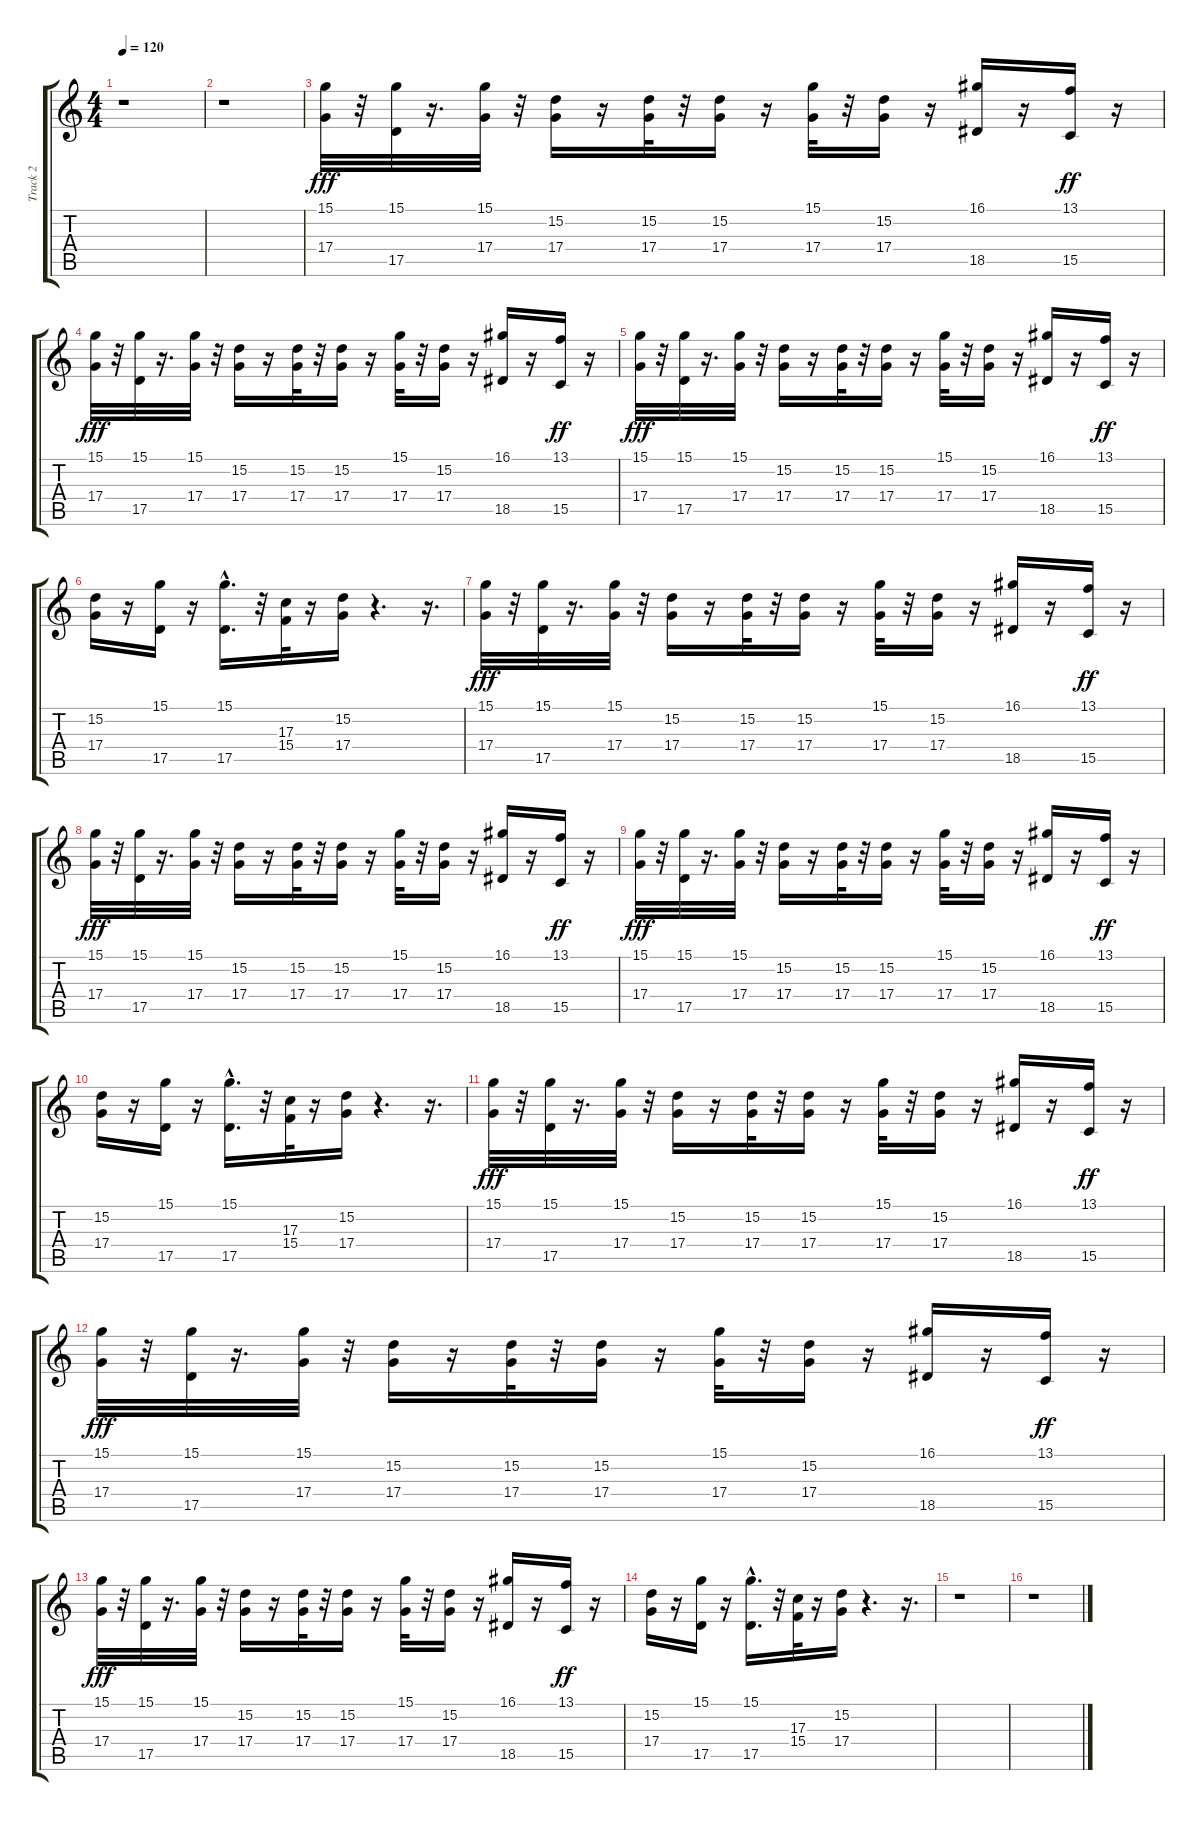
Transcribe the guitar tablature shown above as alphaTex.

\track ("Track 2" "Track 2") {instrument orchestrahit}
\staff {score tabs}
\tuning (E4 B3 G3 D3 A2 E2) {hide}
\ts (4 4)
\tempo 120
\clef g2
\ks c
r.1{dy fff instrument orchestrahit} |
r.1 |
(15.1 17.4).32 r.32 (15.1 17.5).32 r.16{d} (15.1 17.4).32 r.32 (15.2 17.4).16 r.16 (15.2 17.4).32 r.32 (15.2 17.4).16 r.16 (15.1 17.4).32 r.32 (15.2 17.4).16 r.16 (16.1 18.5).16 r.16 (13.1 15.5).16{dy ff} r.16 |
(15.1 17.4).32{dy fff} r.32 (15.1 17.5).32 r.16{d} (15.1 17.4).32 r.32 (15.2 17.4).16 r.16 (15.2 17.4).32 r.32 (15.2 17.4).16 r.16 (15.1 17.4).32 r.32 (15.2 17.4).16 r.16 (16.1 18.5).16 r.16 (13.1 15.5).16{dy ff} r.16 |
(15.1 17.4).32{dy fff} r.32 (15.1 17.5).32 r.16{d} (15.1 17.4).32 r.32 (15.2 17.4).16 r.16 (15.2 17.4).32 r.32 (15.2 17.4).16 r.16 (15.1 17.4).32 r.32 (15.2 17.4).16 r.16 (16.1 18.5).16 r.16 (13.1 15.5).16{dy ff} r.16 |
(15.2 17.4).16 r.16 (15.1 17.5).16 r.16 (15.1{hac} 17.5{hac}).16{d} r.32 (17.3 15.4).32 r.16 (15.2 17.4).16 r.4{d} r.16{d} |
(15.1 17.4).32{dy fff} r.32 (15.1 17.5).32 r.16{d} (15.1 17.4).32 r.32 (15.2 17.4).16 r.16 (15.2 17.4).32 r.32 (15.2 17.4).16 r.16 (15.1 17.4).32 r.32 (15.2 17.4).16 r.16 (16.1 18.5).16 r.16 (13.1 15.5).16{dy ff} r.16 |
(15.1 17.4).32{dy fff} r.32 (15.1 17.5).32 r.16{d} (15.1 17.4).32 r.32 (15.2 17.4).16 r.16 (15.2 17.4).32 r.32 (15.2 17.4).16 r.16 (15.1 17.4).32 r.32 (15.2 17.4).16 r.16 (16.1 18.5).16 r.16 (13.1 15.5).16{dy ff} r.16 |
(15.1 17.4).32{dy fff} r.32 (15.1 17.5).32 r.16{d} (15.1 17.4).32 r.32 (15.2 17.4).16 r.16 (15.2 17.4).32 r.32 (15.2 17.4).16 r.16 (15.1 17.4).32 r.32 (15.2 17.4).16 r.16 (16.1 18.5).16 r.16 (13.1 15.5).16{dy ff} r.16 |
(15.2 17.4).16 r.16 (15.1 17.5).16 r.16 (15.1{hac} 17.5{hac}).16{d} r.32 (17.3 15.4).32 r.16 (15.2 17.4).16 r.4{d} r.16{d} |
(15.1 17.4).32{dy fff} r.32 (15.1 17.5).32 r.16{d} (15.1 17.4).32 r.32 (15.2 17.4).16 r.16 (15.2 17.4).32 r.32 (15.2 17.4).16 r.16 (15.1 17.4).32 r.32 (15.2 17.4).16 r.16 (16.1 18.5).16 r.16 (13.1 15.5).16{dy ff} r.16 |
(15.1 17.4).32{dy fff} r.32 (15.1 17.5).32 r.16{d} (15.1 17.4).32 r.32 (15.2 17.4).16 r.16 (15.2 17.4).32 r.32 (15.2 17.4).16 r.16 (15.1 17.4).32 r.32 (15.2 17.4).16 r.16 (16.1 18.5).16 r.16 (13.1 15.5).16{dy ff} r.16 |
(15.1 17.4).32{dy fff} r.32 (15.1 17.5).32 r.16{d} (15.1 17.4).32 r.32 (15.2 17.4).16 r.16 (15.2 17.4).32 r.32 (15.2 17.4).16 r.16 (15.1 17.4).32 r.32 (15.2 17.4).16 r.16 (16.1 18.5).16 r.16 (13.1 15.5).16{dy ff} r.16 |
(15.2 17.4).16 r.16 (15.1 17.5).16 r.16 (15.1{hac} 17.5{hac}).16{d} r.32 (17.3 15.4).32 r.16 (15.2 17.4).16 r.4{d} r.16{d} |
r.1 |
r.1
